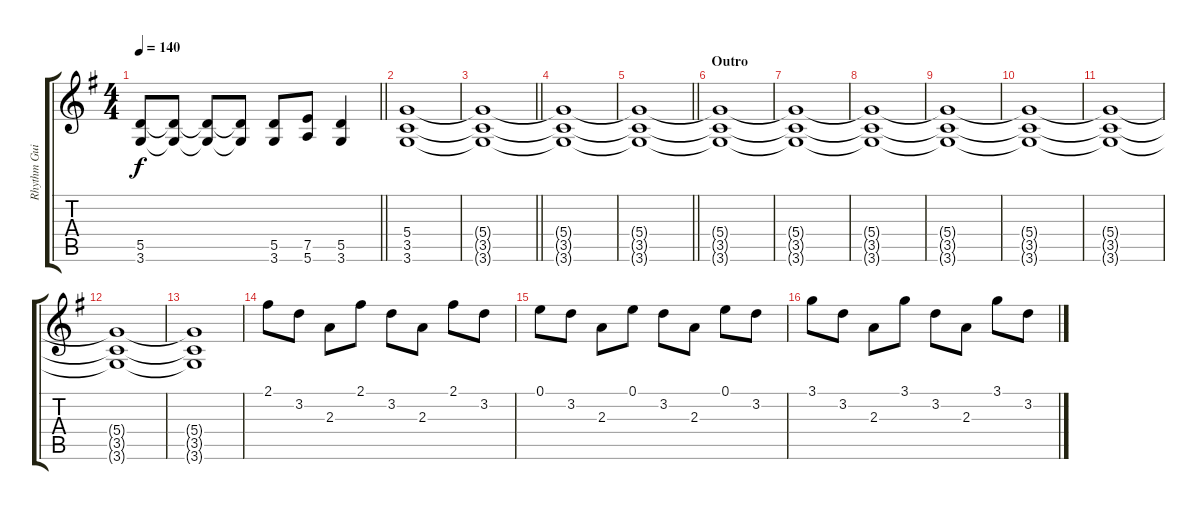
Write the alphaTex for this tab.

\track ("Rhythm Guitar" "Rhythm Gui") {instrument distortionguitar}
\staff {score tabs}
\tuning (E4 B3 G3 D3 A2 E2) {hide}
\ts (4 4)
\tempo 140
\clef g2
\barLineRight lightlight
\ks g
(5.5 3.6).8{dy f} (5.5{t} 3.6{t}).8 (5.5{t} 3.6{t}).8 (5.5{t} 3.6{t}).8 (5.5 3.6).8 (7.5 5.6).8 (5.5 3.6).4 |
(5.4 3.5 3.6).1 |
\barLineRight lightlight
(5.4{t} 3.5{t} 3.6{t}).1 |
(5.4{t} 3.5{t} 3.6{t}).1 |
\barLineRight lightlight
(5.4{t} 3.5{t} 3.6{t}).1 |
\section ("" "Outro")
(5.4{t} 3.5{t} 3.6{t}).1{volume 0} |
(5.4{t} 3.5{t} 3.6{t}).1 |
(5.4{t} 3.5{t} 3.6{t}).1 |
(5.4{t} 3.5{t} 3.6{t}).1 |
(5.4{t} 3.5{t} 3.6{t}).1 |
(5.4{t} 3.5{t} 3.6{t}).1 |
(5.4{t} 3.5{t} 3.6{t}).1 |
(5.4{t} 3.5{t} 3.6{t}).1 |
2.1.8{volume 14 instrument acousticguitarsteel} 3.2.8 2.3.8 2.1.8 3.2.8 2.3.8 2.1.8 3.2.8 |
0.1.8 3.2.8 2.3.8 0.1.8 3.2.8 2.3.8 0.1.8 3.2.8 |
3.1.8 3.2.8 2.3.8 3.1.8 3.2.8 2.3.8 3.1.8 3.2.8
